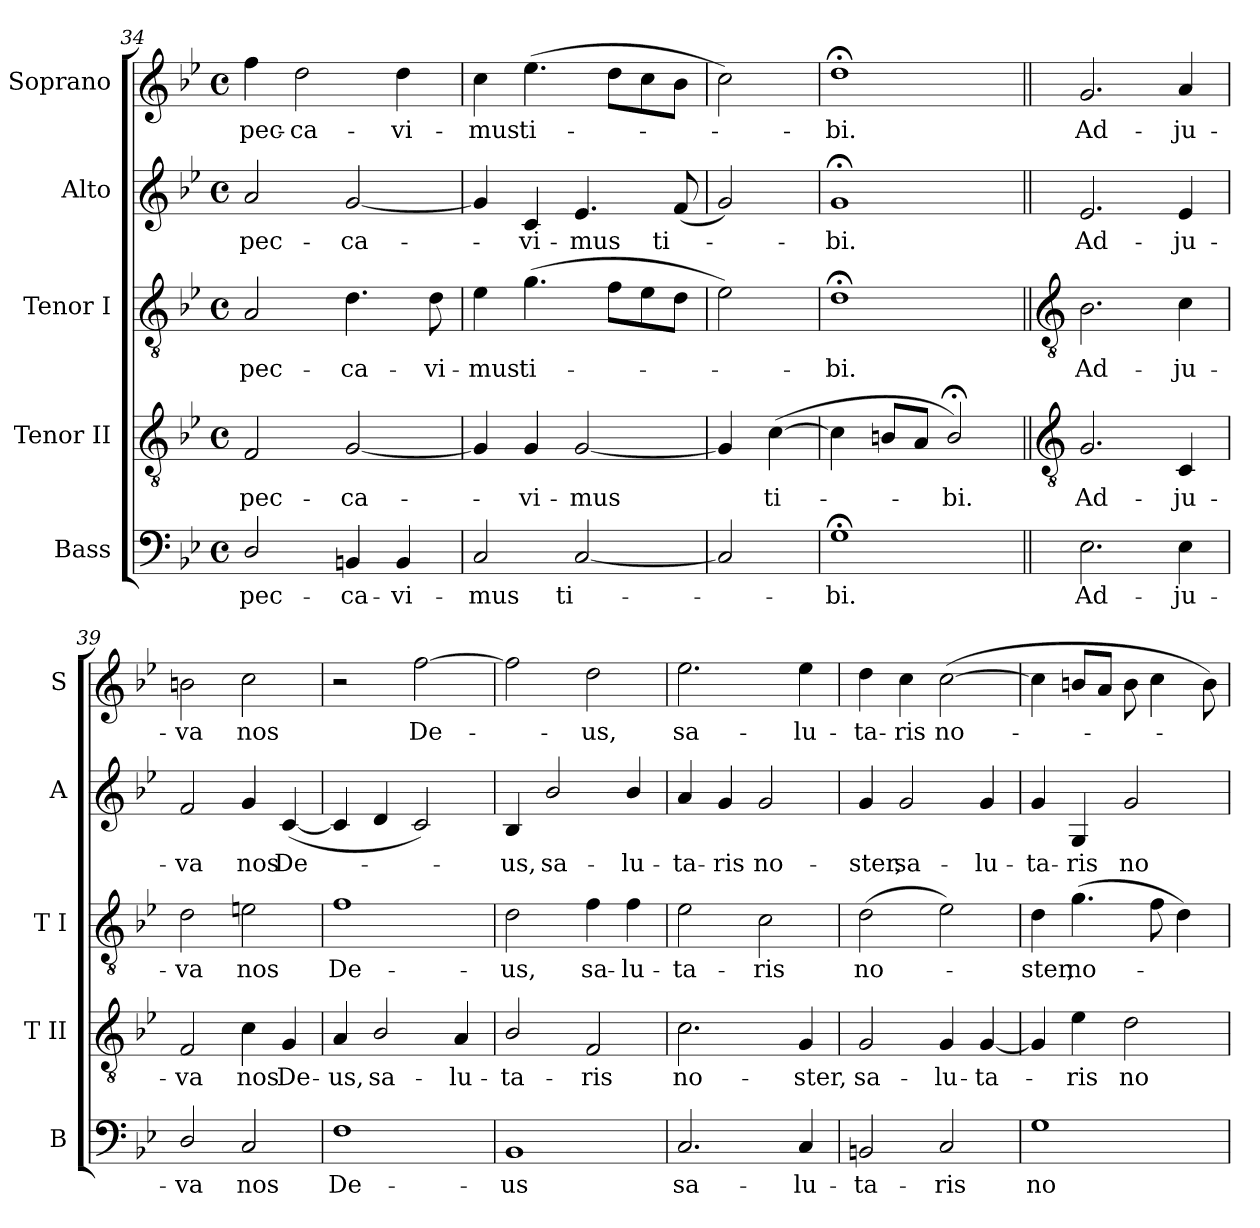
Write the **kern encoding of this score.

**kern	**text	**kern	**text	**kern	**text	**kern	**text	**kern	**text
*part5	*part5	*part4	*part4	*part3	*part3	*part2	*part2	*part1	*part1
*staff5	*staff5	*staff4	*staff4	*staff3	*staff3	*staff2	*staff2	*staff1	*staff1
*I"Bass	*	*I"Tenor II	*	*I"Tenor I	*	*I"Alto	*	*I"Soprano	*
*I'B	*	*I'T II	*	*I'T I	*	*I'A	*	*I'S	*
*clefF4	*	*clefGv2	*	*clefGv2	*	*clefG2	*	*clefG2	*
*k[b-e-]	*	*k[b-e-]	*	*k[b-e-]	*	*k[b-e-]	*	*k[b-e-]	*
*B-:	*	*B-:	*	*B-:	*	*B-:	*	*B-:	*
*M4/4	*	*M4/4	*	*M4/4	*	*M4/4	*	*M4/4	*
*met(c)	*	*met(c)	*	*met(c)	*	*met(c)	*	*met(c)	*
=34	=34	=34	=34	=34	=34	=34	=34	=34	=34
!	!LO:LY:b	!	!LO:LY:b	!	!LO:LY:b	!	!LO:LY:b	!	!LO:LY:b
2D/	pec-	2F	pec-	2A	pec-	2a	pec-	4ff	pec-
!	!	!	!	!	!	!	!	!	!LO:LY:b
.	.	.	.	.	.	.	.	2dd	-ca-
!	!LO:LY:b	!	!LO:LY:b	!	!LO:LY:b	!	!LO:LY:b	!	!
4BBn	-ca-	[2G	-ca-	4.d	-ca-	[2g	-ca-	.	.
!	!LO:LY:b	!	!	!	!	!	!	!	!LO:LY:b
4BB	-vi-	.	.	.	.	.	.	4dd	-vi-
!	!	!	!	!	!LO:LY:b	!	!	!	!
.	.	.	.	8d	-vi-	.	.	.	.
=35	=35	=35	=35	=35	=35	=35	=35	=35	=35
!	!LO:LY:b	!	!	!	!LO:LY:b	!	!	!	!LO:LY:b
2C	-mus	4G]	.	4e-	-mus	4g]	.	4cc	-mus
!	!	!	!LO:LY:b	!	!LO:LY:b	!	!LO:LY:b	!	!LO:LY:b
.	.	4G	vi-	(>4.g	ti-	4c	vi-	(>4.ee-	ti-
!	!LO:LY:b	!	!LO:LY:b	!	!	!	!LO:LY:b	!	!
[2C	ti-	[2G	-mus	.	.	4.e-	-mus	.	.
.	.	.	.	8fL	.	.	.	8ddL	.
.	.	.	.	8e-	.	.	.	8cc	.
!	!	!	!	!	!	!	!LO:LY:b	!	!
.	.	.	.	8dJ	.	(<8fL	ti-	8b-J	.
=36	=36	=36	=36	=36	=36	=36	=36	=36	=36
2C]	.	4G]	.	2e-)	.	2g)	.	2cc)	.
!	!	!	!LO:LY:b	!	!	!	!	!	!
.	.	(<[4c	ti-	.	.	.	.	.	.
=37	=37	=37	=37	=37	=37	=37	=37	=37	=37
!	!LO:LY:b	!	!	!	!LO:LY:b	!	!LO:LY:b	!	!LO:LY:b
1G;<	bi.	4c]	.	1d;<	bi.	1g;<	bi.	1dd;<	bi.
.	.	8BnL	.	.	.	.	.	.	.
.	.	8AJ	.	.	.	.	.	.	.
!	!	!	!LO:LY:b	!	!	!	!	!	!
.	.	2B;</)	bi.	.	.	.	.	.	.
!!LO:LB:g=z
=38||	=38||	=38||	=38||	=38||	=38||	=38||	=38||	=38||	=38||
*	*	*clefGv2	*	*clefGv2	*	*	*	*	*
!	!LO:LY:b	!	!LO:LY:b	!	!LO:LY:b	!	!LO:LY:b	!	!LO:LY:b
2.E-	Ad-	2.G	Ad-	2.B-	Ad-	2.e-	Ad-	2.g	Ad-
!	!LO:LY:b	!	!LO:LY:b	!	!LO:LY:b	!	!LO:LY:b	!	!LO:LY:b
4E-	-ju-	4C	-ju-	4c	-ju-	4e-	-ju-	4a	-ju-
=39	=39	=39	=39	=39	=39	=39	=39	=39	=39
!	!LO:LY:b	!	!LO:LY:b	!	!LO:LY:b	!	!LO:LY:b	!	!LO:LY:b
2D/	-va	2F	-va	2d	-va	2f	-va	2bn	-va
!	!LO:LY:b	!	!LO:LY:b	!	!LO:LY:b	!	!LO:LY:b	!	!LO:LY:b
2C	nos	4c	nos	2en	nos	4g	nos	2cc	nos
!	!	!	!LO:LY:b	!	!	!	!LO:LY:b	!	!
.	.	4G	De-	.	.	(<[4c	De-	.	.
=40	=40	=40	=40	=40	=40	=40	=40	=40	=40
!	!LO:LY:b	!	!LO:LY:b	!	!LO:LY:b	!	!	!	!
1F	De-	4A	-us,	1f	De-	4c]	.	2r	.
!	!	!	!LO:LY:b	!	!	!	!	!	!
.	.	2B-/	sa-	.	.	4d	.	.	.
!	!	!	!	!	!	!	!	!	!LO:LY:b
.	.	.	.	.	.	2c)	.	[2ff	De-
!	!	!	!LO:LY:b	!	!	!	!	!	!
.	.	4A	-lu-	.	.	.	.	.	.
=41	=41	=41	=41	=41	=41	=41	=41	=41	=41
!	!LO:LY:b	!	!LO:LY:b	!	!LO:LY:b	!	!LO:LY:b	!	!
1BB-	-us	2B-/	-ta-	2d	-us,	4B-	us,	2ff]	.
!	!	!	!	!	!	!	!LO:LY:b	!	!
.	.	.	.	.	.	2b-/	sa-	.	.
!	!	!	!LO:LY:b	!	!LO:LY:b	!	!	!	!LO:LY:b
.	.	2F	-ris	4f	sa-	.	.	2dd	us,
!	!	!	!	!	!LO:LY:b	!	!LO:LY:b	!	!
.	.	.	.	4f	-lu-	4b-/	-lu-	.	.
=42	=42	=42	=42	=42	=42	=42	=42	=42	=42
!	!LO:LY:b	!	!LO:LY:b	!	!LO:LY:b	!	!LO:LY:b	!	!LO:LY:b
2.C	sa-	2.c	no-	2e-	-ta-	4a	-ta-	2.ee-	sa-
!	!	!	!	!	!	!	!LO:LY:b	!	!
.	.	.	.	.	.	4g	-ris	.	.
!	!	!	!	!	!LO:LY:b	!	!LO:LY:b	!	!
.	.	.	.	2c	-ris	2g	no-	.	.
!	!LO:LY:b	!	!LO:LY:b	!	!	!	!	!	!LO:LY:b
4C	-lu-	4G	-ster,	.	.	.	.	4ee-	-lu-
=43	=43	=43	=43	=43	=43	=43	=43	=43	=43
!	!LO:LY:b	!	!LO:LY:b	!	!LO:LY:b	!	!LO:LY:b	!	!LO:LY:b
2BBn	-ta-	2G	sa-	(>2d	no-	4g	-ster,	4dd	-ta-
!	!	!	!	!	!	!	!LO:LY:b	!	!LO:LY:b
.	.	.	.	.	.	2g	sa-	4cc	-ris
!	!LO:LY:b	!	!LO:LY:b	!	!	!	!	!	!LO:LY:b
2C	-ris	4G	-lu-	2e-)	.	.	.	(>[2cc	no-
!	!	!	!LO:LY:b	!	!	!	!LO:LY:b	!	!
.	.	[4G	-ta-	.	.	4g	-lu-	.	.
=44	=44	=44	=44	=44	=44	=44	=44	=44	=44
!	!LO:LY:b	!	!	!	!LO:LY:b	!	!LO:LY:b	!	!
1G	no-	4G]	.	4d	ster,	4g	-ta-	4cc]	.
!	!	!	!LO:LY:b	!	!LO:LY:b	!	!LO:LY:b	!	!
.	.	4e-	ris	(>4.g	no-	4G	-ris	8bnL	.
.	.	.	.	.	.	.	.	8aJ	.
!	!	!	!LO:LY:b	!	!	!	!LO:LY:b	!	!
.	.	2d	no-	.	.	2g	no-	8b	.
.	.	.	.	8f	.	.	.	4cc	.
.	.	.	.	4d)	.	.	.	.	.
.	.	.	.	.	.	.	.	8b)	.
=	=	=	=	=	=	=	=	=	=
*-	*-	*-	*-	*-	*-	*-	*-	*-	*-
